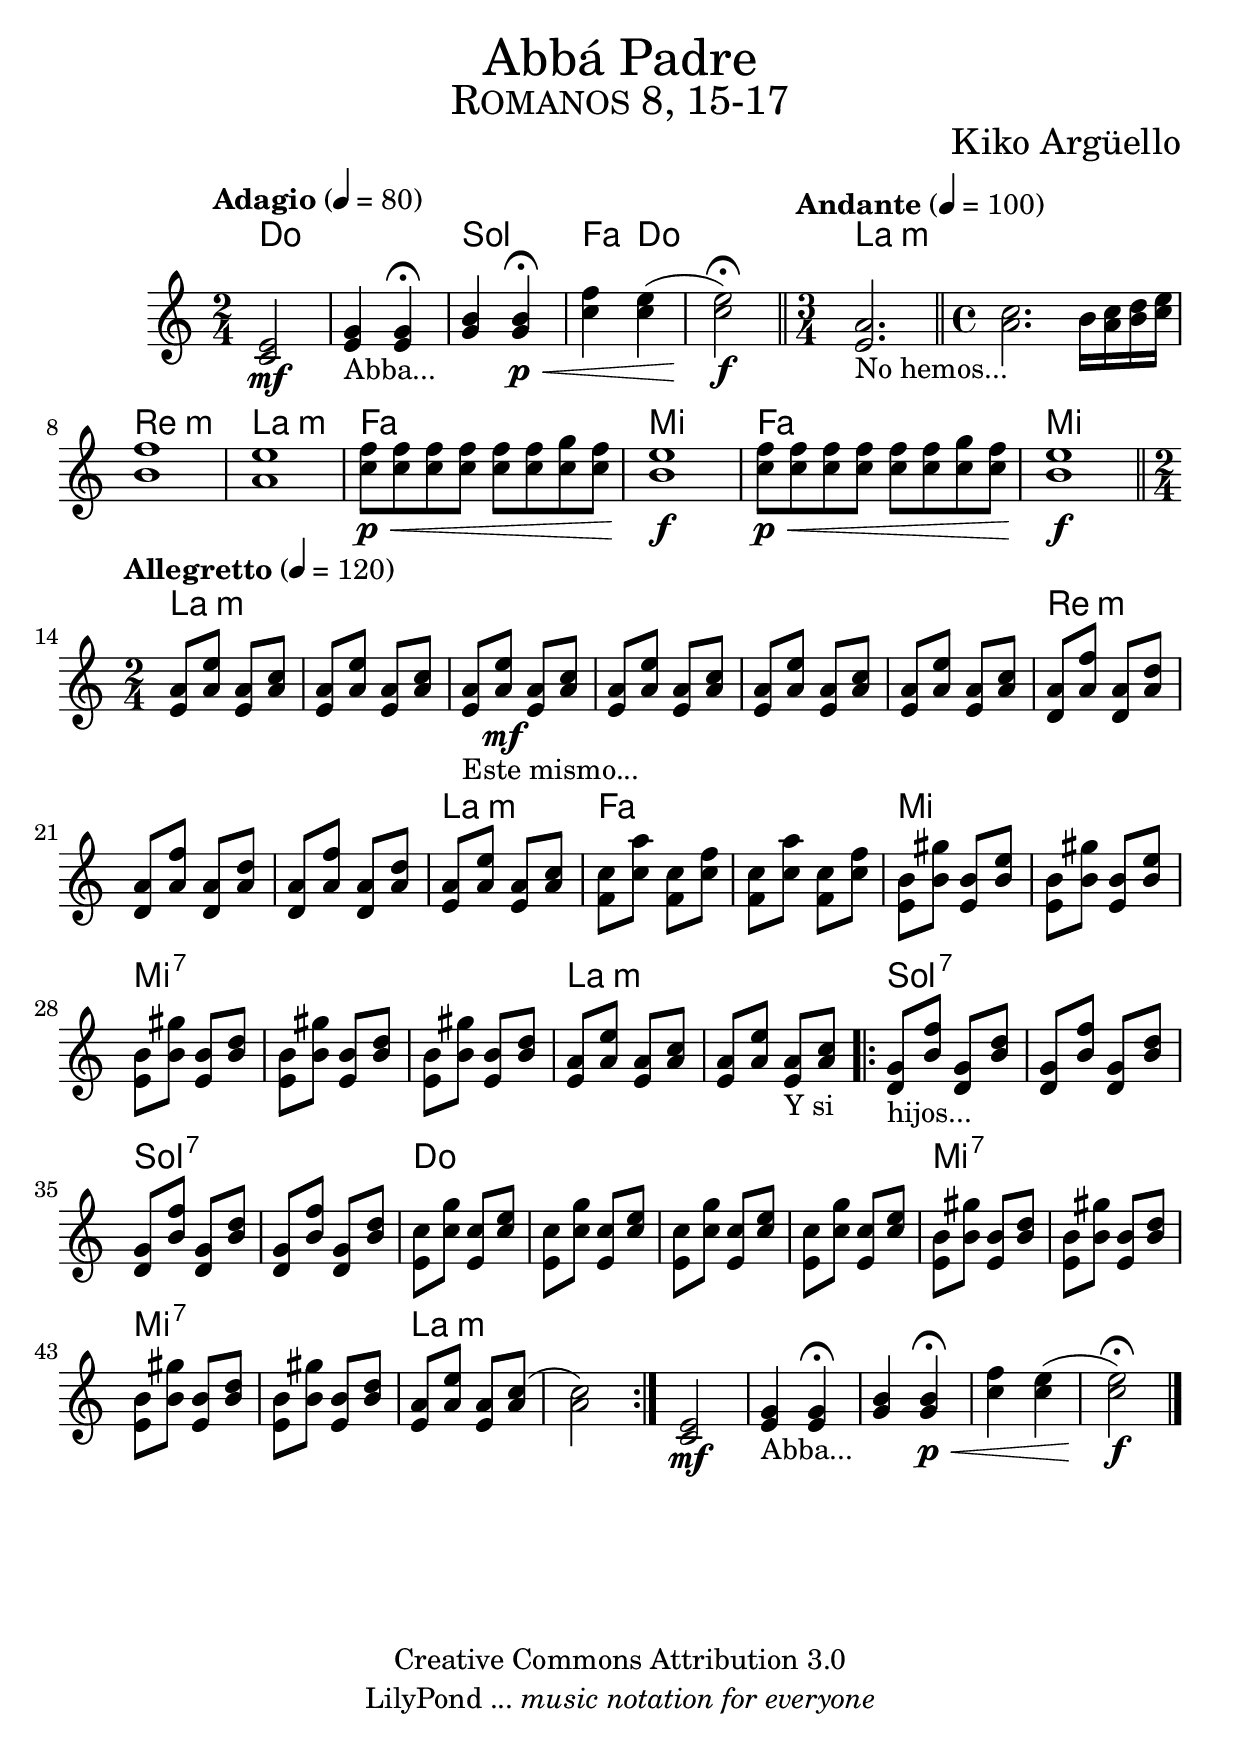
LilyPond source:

% ****************************************************************
%	ABBA PADRE - Instrumento general
%	by serach.sam@
% ****************************************************************
\language "espanol"
\version "2.19.49"

% --- Includes
%\include "texto.ily"

% --- Tamaño del pentagrama
#(set-global-staff-size 25)

% --- Parametros globales
global = {
  \tempo "Adagio" 4 = 80 \clef treble \key do \major \time 2/4 s2*5 \bar "||" 
  \time 3/4 \tempo "Andante" 4 = 100 s2. \bar "||" 
  \time 4/4 s1*7 \bar "||"
  \time 2/4 \tempo "Allegretto" 4 = 120 s2*19
  \bar ".|:" s2*14
  \bar ":|." s2*5
  \bar "|." 
}

% --- Cabecera
\markup { \fill-line { \center-column { \fontsize #5 "Abbá Padre" \fontsize #3 \caps "Romanos 8, 15-17" } } }
\markup { \fill-line { " " \center-column { \fontsize #2 "Kiko Argüello" } } }
\header {
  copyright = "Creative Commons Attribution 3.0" 
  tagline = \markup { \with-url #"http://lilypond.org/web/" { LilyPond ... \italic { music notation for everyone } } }
  breakbefore = ##t
}

% --- Musica
instrumento = \relative do' {
  \compressFullBarRests
  %Escribir la musica aqui...
  <do mi>2\mf						| %1
  <mi sol>4_"Abba..." <mi sol> \fermata	| %2
  <sol si> <sol si>\p\< \fermata 			| %3
  <do fa> <do mi>( 					| %4
  <do mi>2)\f \fermata					| %5
  <la mi>2._"No hemos..."				| %6
  <do la>2. si16 <do la> <re si> <mi do>	| %7
  <fa si,>1 							| %8
  <mi la,> 							| %9
  <fa do>8\p\< <fa do> <fa do> <fa do> <fa do> <fa do> <sol do,> <fa do> | %10
   <mi si>1\f 							| %11
   <fa do>8\p\< <fa do> <fa do> <fa do> <fa do> <fa do> <sol do,> <fa do> | %12
   <mi si>1\f 							| %13
   <la, mi>8 <mi' la,> <la, mi>8 <do la>  	|%14
   <la mi>8 <mi' la,> <la, mi>8 <do la>  	|%15
   <la mi>8_"Este mismo..." <mi' la,>\mf <la, mi>8 <do la> | %16
   <la mi>8 <mi' la,> <la, mi> <do la>  	|%17
   <la mi>8 <mi' la,> <la, mi> <do la>  	|%18
   <la mi>8 <mi' la,> <la, mi> <do la>  	|%19
   <la re,>8 <fa' la,> <la, re,> <re la>  	|%20
   <la re,>8 <fa' la,> <la, re,> <re la>  	|%21
   <la re,>8 <fa' la,> <la, re,> <re la>  	|%22
   <la mi>8 <mi' la,> <la, mi> <do la>  	|%23
   <do fa,>8 <la' do,> <do, fa,> <fa do>  	|%24
   <do fa,>8 <la' do,> <do, fa,> <fa do>  	|%25
   <si, mi,>8 <sols' si,> <si, mi,> <mi si>  	|%25
   <si mi,>8 <sols' si,> <si, mi,> <mi si>  	|%26
   <si mi,>8 <sols' si,> <si, mi,> <re si>  	|%27
   <si mi,>8 <sols' si,> <si, mi,> <re si>  	|%28
   <si mi,>8 <sols' si,> <si, mi,> <re si>  	|%29
   <la mi>8 <mi' la,> <la, mi> <do la>  	|%30
   <la mi>8 <mi' la,> <la, mi>_"Y si" <do la>  |%31
   <sol re>8_"hijos..." <fa' si,> <sol, re> <re' si>  |%32
   <sol, re>8 <fa' si,> <sol, re> <re' si> 	|%33
   <sol, re>8 <fa' si,> <sol, re> <re' si>  	|%34
   <sol, re>8 <fa' si,> <sol, re> <re' si>  	|%35
   <do mi,>8 <sol' do,> <do, mi,> <mi do> |%36
   <do mi,>8 <sol' do,> <do, mi,> <mi do> |%37
   <do mi,>8 <sol' do,> <do, mi,> <mi do> |%38
   <do mi,>8 <sol' do,> <do, mi,> <mi do> |%39
   <si mi,>8 <sols' si,> <si, mi,> <re si>  	|%40
   <si mi,>8 <sols' si,> <si, mi,> <re si>  	|%41
   <si mi,>8 <sols' si,> <si, mi,> <re si>  	|%42
   <si mi,>8 <sols' si,> <si, mi,> <re si>  	|%43
   <la mi>8 <mi' la,> <la, mi> <do la>(  	|%44
   <do la>2)							| %45
   <do, mi>2\mf						| %46
  <mi sol>4_"Abba..." <mi sol> \fermata	| %47
  <sol si> <sol si>\p\< \fermata 			| %48
  <do fa> <do mi>( 					| %49
  <do mi>2)\f \fermata					| %50
}

% --- Acordes
acordes = \new ChordNames {
  \set chordChanges = ##t
  \italianChords
  \chordmode { 
    do1 sol2 fa4 do2. 
    la2.:m la1:m re1:m la1:m
    fa1 mi1 fa1 mi1 la1:m
    la1:m la1:m re1:m re2:m
    la2:m fa1 mi1 mi1:7 mi2:7 la1:m
    sol1:7 sol1:7 do1 do1  
    mi1:7 mi1:7 la1:m
  }
}

% --- Partitura
\score {
  <<
    \acordes
    \new Staff { 
      <<
        \set Staff.midiInstrument = #"oboe"
        \global
        \instrumento
      >>
    }
  >>
  \midi {}
  \layout {}
}

% --- Pagina
\paper {
  #( set-default-paper-size "letter" )
}

%{
convert-ly (GNU LilyPond) 2.19.49  convert-ly: Procesando «»...
Aplicando la conversión: 2.19.2, 2.19.7, 2.19.11, 2.19.16, 2.19.22,
2.19.24, 2.19.28, 2.19.29, 2.19.32, 2.19.40, 2.19.46, 2.19.49
%}
